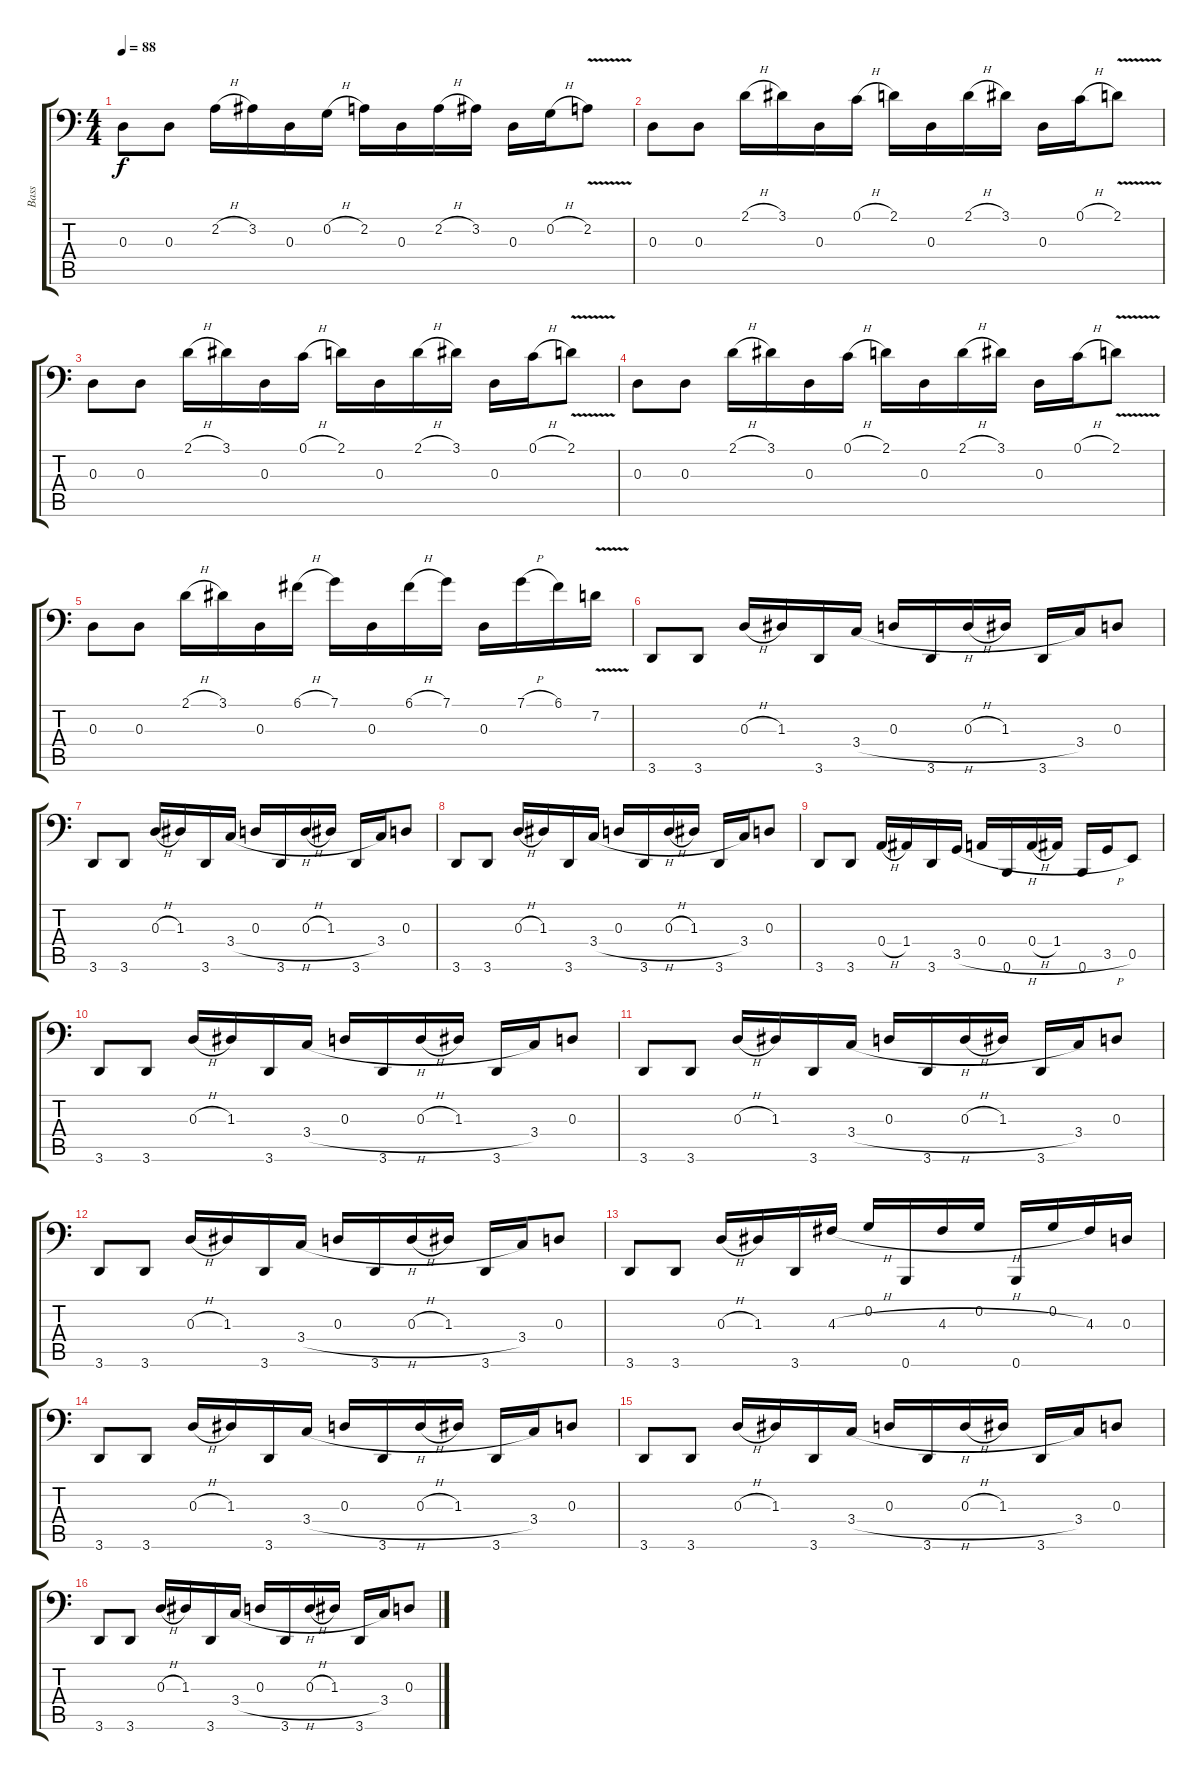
\track ("Bass" "Bass") {instrument electricbassfinger}
\staff {score tabs}
\tuning (C3 G2 D2 A1 E1 B0) {hide}
\ts (4 4)
\tempo 88
\clef f4
\ks c
0.3.8{dy f} 0.3.8 2.2{h}.16 3.2.16 0.3.16 0.2{h}.16 2.2.16 0.3.16 2.2{h}.16 3.2.16 0.3.16 0.2{h}.16 2.2{v}.8 |
0.3.8 0.3.8 2.1{h}.16 3.1.16 0.3.16 0.1{h}.16 2.1.16 0.3.16 2.1{h}.16 3.1.16 0.3.16 0.1{h}.16 2.1{v}.8 |
0.3.8 0.3.8 2.1{h}.16 3.1.16 0.3.16 0.1{h}.16 2.1.16 0.3.16 2.1{h}.16 3.1.16 0.3.16 0.1{h}.16 2.1{v}.8 |
0.3.8 0.3.8 2.1{h}.16 3.1.16 0.3.16 0.1{h}.16 2.1.16 0.3.16 2.1{h}.16 3.1.16 0.3.16 0.1{h}.16 2.1{v}.8 |
0.3.8 0.3.8 2.1{h}.16 3.1.16 0.3.16 6.1{h}.16 7.1.16 0.3.16 6.1{h}.16 7.1.16 0.3.16 7.1{h}.16 6.1.16 7.2{v}.16 |
3.6.8 3.6.8 0.3{h}.16 1.3.16 3.6.16 3.4{h}.16 0.3.16 3.6.16 0.3{h}.16 1.3.16 3.6.16 3.4.16 0.3.8 |
3.6.8 3.6.8 0.3{h}.16 1.3.16 3.6.16 3.4{h}.16 0.3.16 3.6.16 0.3{h}.16 1.3.16 3.6.16 3.4.16 0.3.8 |
3.6.8 3.6.8 0.3{h}.16 1.3.16 3.6.16 3.4{h}.16 0.3.16 3.6.16 0.3{h}.16 1.3.16 3.6.16 3.4.16 0.3.8 |
3.6.8 3.6.8 0.4{h}.16 1.4.16 3.6.16 3.5{h}.16 0.4.16 0.6.16 0.4{h}.16 1.4.16 0.6.16 3.5{h}.16 0.5.8 |
3.6.8 3.6.8 0.3{h}.16 1.3.16 3.6.16 3.4{h}.16 0.3.16 3.6.16 0.3{h}.16 1.3.16 3.6.16 3.4.16 0.3.8 |
3.6.8 3.6.8 0.3{h}.16 1.3.16 3.6.16 3.4{h}.16 0.3.16 3.6.16 0.3{h}.16 1.3.16 3.6.16 3.4.16 0.3.8 |
3.6.8 3.6.8 0.3{h}.16 1.3.16 3.6.16 3.4{h}.16 0.3.16 3.6.16 0.3{h}.16 1.3.16 3.6.16 3.4.16 0.3.8 |
3.6.8 3.6.8 0.3{h}.16 1.3.16 3.6.16 4.3{h}.16 0.2.16 0.6.16 4.3{h}.16 0.2.16 0.6.16 0.2.16 4.3.16 0.3.16 |
3.6.8 3.6.8 0.3{h}.16 1.3.16 3.6.16 3.4{h}.16 0.3.16 3.6.16 0.3{h}.16 1.3.16 3.6.16 3.4.16 0.3.8 |
3.6.8 3.6.8 0.3{h}.16 1.3.16 3.6.16 3.4{h}.16 0.3.16 3.6.16 0.3{h}.16 1.3.16 3.6.16 3.4.16 0.3.8 |
3.6.8 3.6.8 0.3{h}.16 1.3.16 3.6.16 3.4{h}.16 0.3.16 3.6.16 0.3{h}.16 1.3.16 3.6.16 3.4.16 0.3.8
